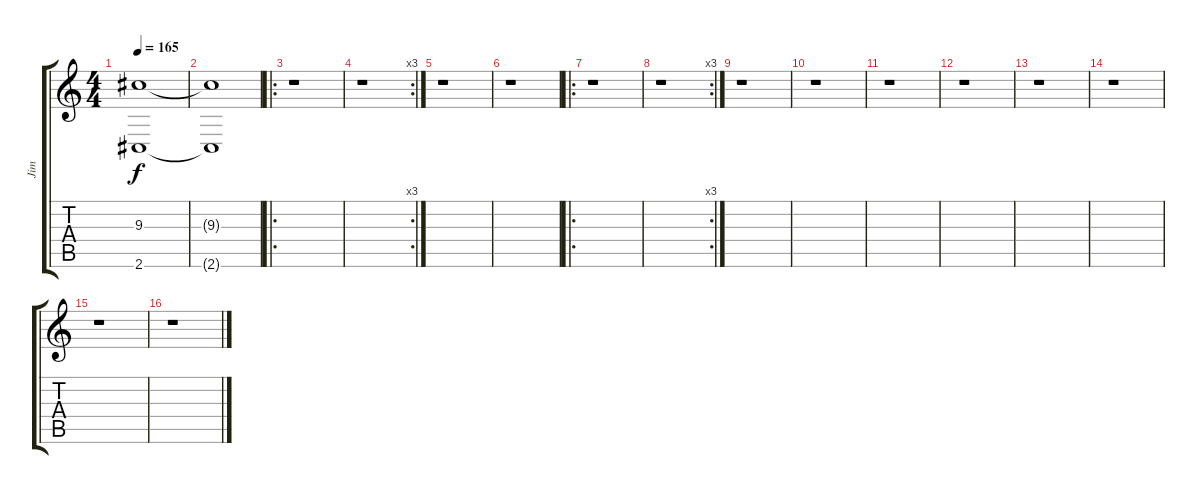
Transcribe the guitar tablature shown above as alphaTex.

\track ("Jim" "Jim") {instrument overdrivenguitar}
\staff {score tabs}
\tuning (Db4 Ab3 E3 B2 Gb2 B1) {hide}
\ts (4 4)
\tempo 165
\clef g2
\ks c
(9.3{t} 2.6{t}).1{dy f} |
(9.3{t} 2.6{t}).1 |
\ro
r.1 |
\rc 3
r.1 |
r.1 |
r.1 |
\ro
r.1 |
\rc 3
r.1 |
r.1 |
r.1 |
r.1 |
r.1 |
r.1 |
r.1 |
r.1 |
r.1
